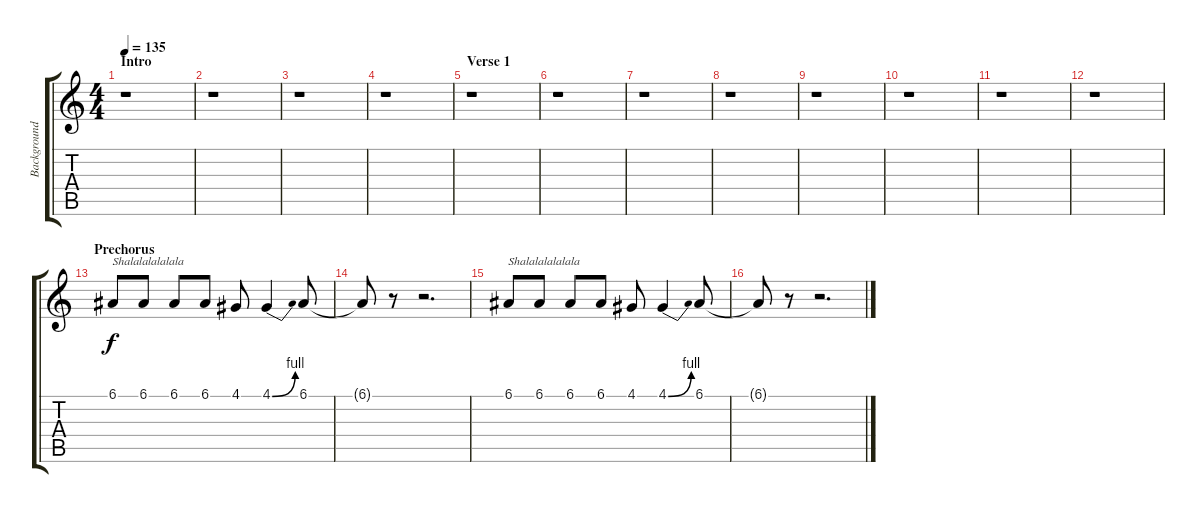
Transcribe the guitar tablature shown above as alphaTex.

\track ("Background Vocals" "Background") {instrument sopranosax}
\staff {score tabs}
\tuning (E4 B3 G3 D3 A2 E2) {hide}
\ts (4 4)
\section ("" "Intro")
\tempo 135
\clef g2
\ks c
r.1{dy f instrument sopranosax} |
r.1 |
r.1 |
r.1 |
\section ("" "Verse 1")
r.1 |
r.1 |
r.1 |
r.1 |
r.1 |
r.1 |
r.1 |
r.1 |
\section ("" "Prechorus")
6.1.8{txt "Shalalalalalala"} 6.1.8 6.1.8 6.1.8 4.1.8 4.1{be (bend 0 0 60 4)}.4 6.1.8 |
6.1{t}.8 r.8 r.2{d} |
6.1.8{txt "Shalalalalalala"} 6.1.8 6.1.8 6.1.8 4.1.8 4.1{be (bend 0 0 60 4)}.4 6.1.8 |
6.1{t}.8 r.8 r.2{d}
